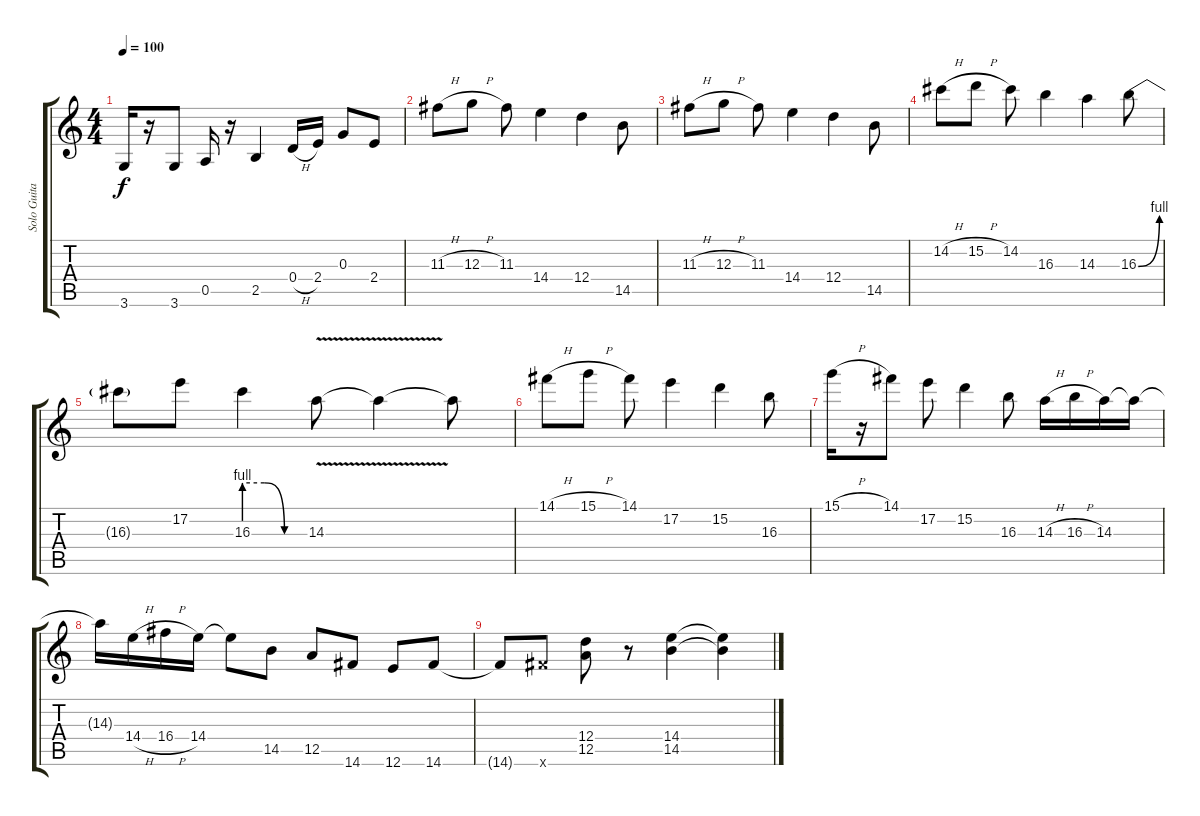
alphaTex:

\track ("Solo Guitar" "Solo Guita") {instrument overdrivenguitar}
\staff {score tabs}
\tuning (E4 B3 G3 D3 A2 E2) {hide}
\ts (4 4)
\tempo 100
\clef g2
\ks c
3.6.16{dy f instrument overdrivenguitar} r.16 3.6.8 0.5.16 r.16 2.5.4 0.4{h}.16 2.4.16 0.3.8 2.4.8 |
11.3{h}.8 12.3{h}.8 11.3.8 14.4.4 12.4.4 14.5.8 |
11.3{h}.8 12.3{h}.8 11.3.8 14.4.4 12.4.4 14.5.8 |
14.2{h}.8 15.2{h}.8 14.2.8 16.3.4 14.3.4 16.3{be (bend 0 0 60 4)}.8 |
16.3{t}.8 17.2.8 16.3{be (custom 0 4 20 4 40 0 60 0)}.4 14.3{v}.8 14.3{t}.4 14.3{t}.8 |
14.1{h}.8 15.1{h}.8 14.1.8 17.2.4 15.2.4 16.3.8 |
15.1{h}.16 r.16 14.1.8 17.2.8 15.2.4 16.3.8 14.3{h}.16 16.3{h}.16 14.3.16 14.3{t}.16 |
14.3{t}.16 14.4{h}.16 16.4{h}.16 14.4.16 14.4{t}.8 14.5.8 12.5.8 14.6.8 12.6.8 14.6.8 |
14.6{t}.8 14.6{x}.8 (12.4 12.5).8 r.8 (14.4 14.5).4 (14.4{t} 14.5{t}).4
